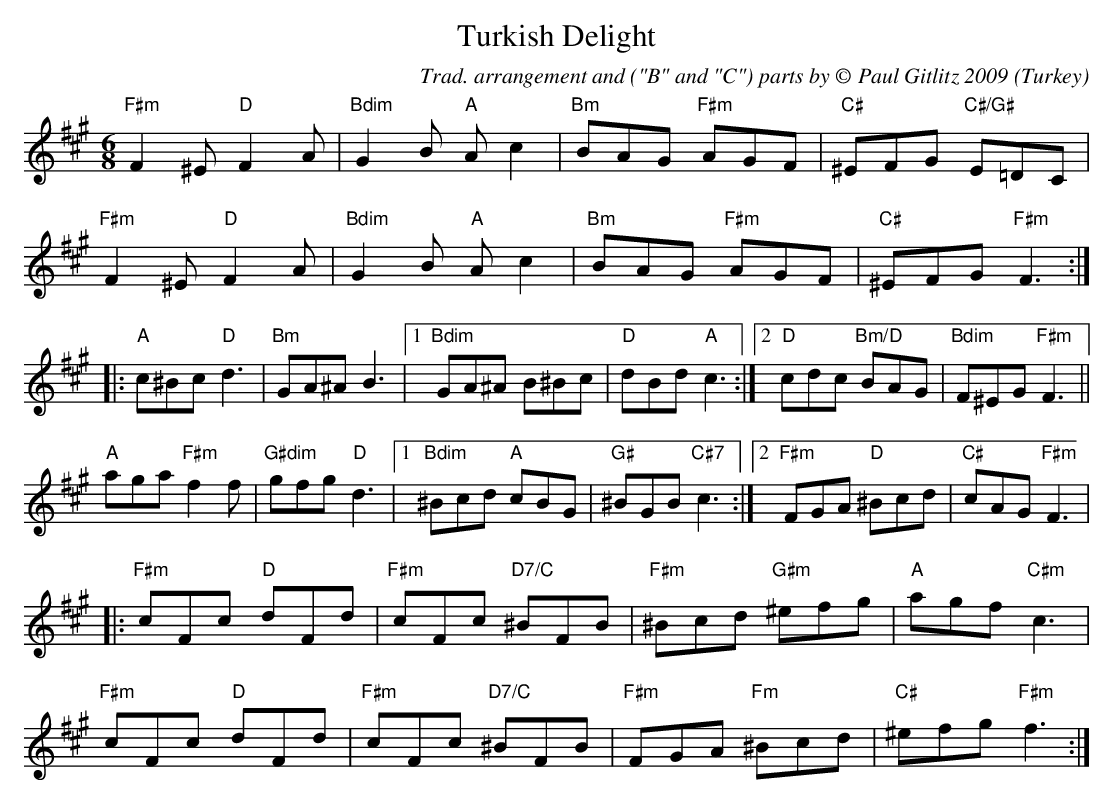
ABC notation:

X:1
T:Turkish Delight
M:6/8
C:Trad. arrangement and ("B" and "C") parts by © Paul Gitlitz 2009
O:Turkey
K:F#m
"F#m"F2^E "D"F2A|"Bdim"G2B "A"Ac2|"Bm"BAG "F#m"AGF |"C#"^EFG "C#/G#"E=DC|!
"F#m"F2^E "D"F2A|"Bdim"G2B "A"Ac2|"Bm"BAG "F#m"AGF |"C#"^EFG "F#m"F3:|!
|:"A"c^Bc "D"d3|"Bm"GA^A B3|1 "Bdim"GA^A B^Bc|"D"dBd "A"c3 :|2 "D"cdc "Bm/D"BAG| "Bdim"F^EG "F#m"F3 ||!
"A"aga "F#m"f2f|"G#dim"gfg "D"d3|1"Bdim"^Bcd "A"cBG|"G#"^BGB "C#7"c3:|2"F#m"FGA "D"^Bcd |"C#"cAG "F#m"F3|!
|:"F#m"cFc "D"dFd|"F#m"cFc "D7/C"^BFB|"F#m"^Bcd "G#m"^efg|"A"agf "C#m"c3|!
"F#m"cFc "D"dFd|"F#m"cFc "D7/C"^BFB|"F#m"FGA "Fm"^Bcd|"C#"^efg"F#m"f3:|]
